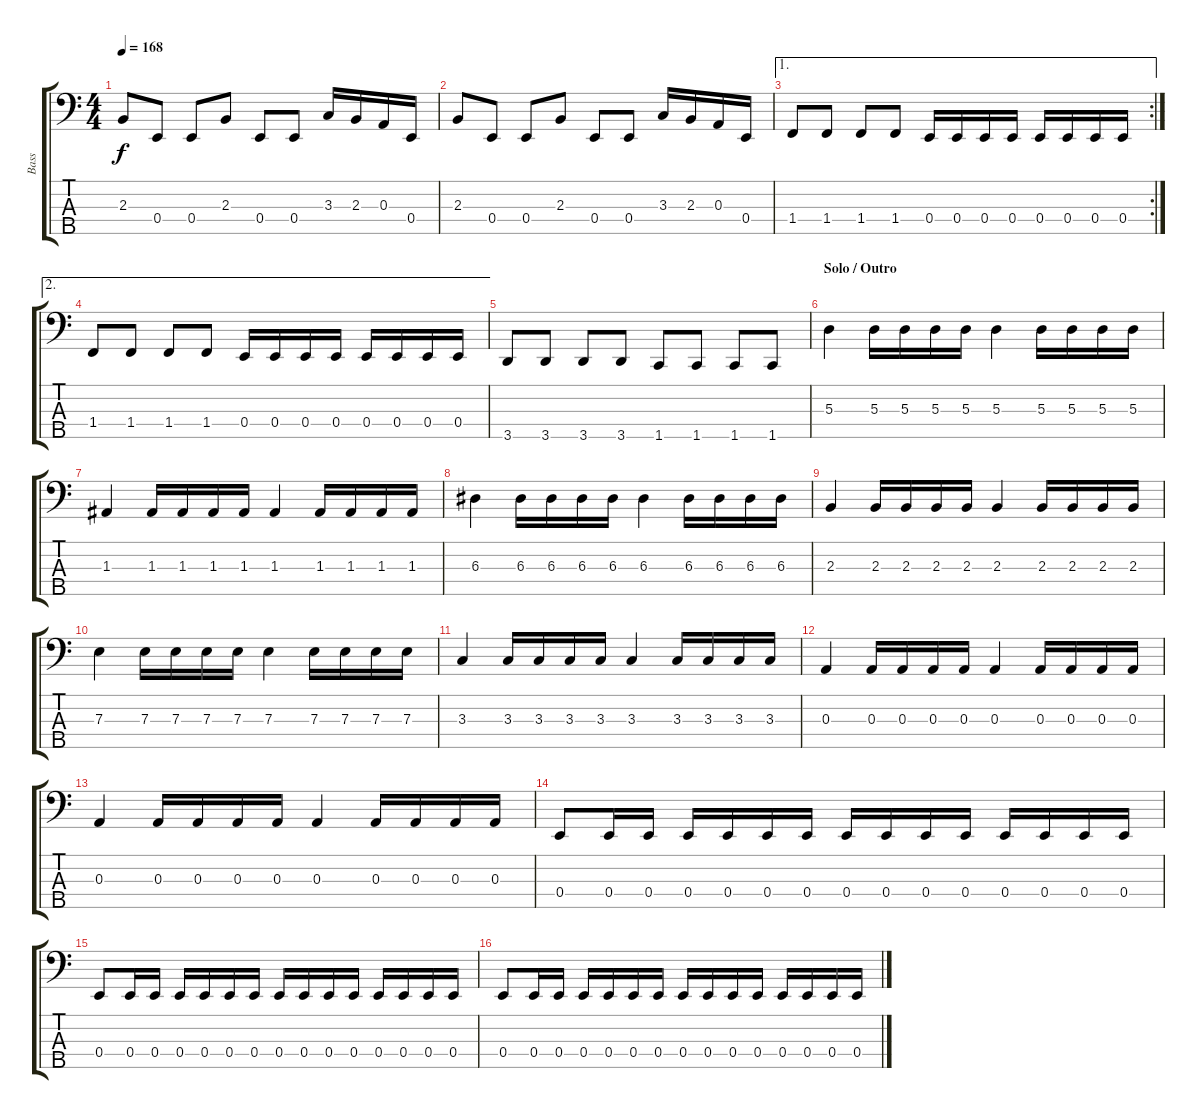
\track ("Bass" "Bass") {instrument electricbassfinger}
\staff {score tabs}
\tuning (G2 D2 A1 E1 B0) {hide}
\ts (4 4)
\tempo 168
\clef f4
\ks c
2.3.8{dy f} 0.4.8 0.4.8 2.3.8 0.4.8 0.4.8 3.3.16 2.3.16 0.3.16 0.4.16 |
2.3.8 0.4.8 0.4.8 2.3.8 0.4.8 0.4.8 3.3.16 2.3.16 0.3.16 0.4.16 |
\ae 1
\rc 2
1.4.8 1.4.8 1.4.8 1.4.8 0.4.16 0.4.16 0.4.16 0.4.16 0.4.16 0.4.16 0.4.16 0.4.16 |
\ae 2
1.4.8 1.4.8 1.4.8 1.4.8 0.4.16 0.4.16 0.4.16 0.4.16 0.4.16 0.4.16 0.4.16 0.4.16 |
3.5.8 3.5.8 3.5.8 3.5.8 1.5.8 1.5.8 1.5.8 1.5.8 |
\section ("" "Solo / Outro")
5.3.4 5.3.16 5.3.16 5.3.16 5.3.16 5.3.4 5.3.16 5.3.16 5.3.16 5.3.16 |
1.3.4 1.3.16 1.3.16 1.3.16 1.3.16 1.3.4 1.3.16 1.3.16 1.3.16 1.3.16 |
6.3.4 6.3.16 6.3.16 6.3.16 6.3.16 6.3.4 6.3.16 6.3.16 6.3.16 6.3.16 |
2.3.4 2.3.16 2.3.16 2.3.16 2.3.16 2.3.4 2.3.16 2.3.16 2.3.16 2.3.16 |
7.3.4 7.3.16 7.3.16 7.3.16 7.3.16 7.3.4 7.3.16 7.3.16 7.3.16 7.3.16 |
3.3.4 3.3.16 3.3.16 3.3.16 3.3.16 3.3.4 3.3.16 3.3.16 3.3.16 3.3.16 |
0.3.4 0.3.16 0.3.16 0.3.16 0.3.16 0.3.4 0.3.16 0.3.16 0.3.16 0.3.16 |
0.3.4 0.3.16 0.3.16 0.3.16 0.3.16 0.3.4 0.3.16 0.3.16 0.3.16 0.3.16 |
0.4.8 0.4.16 0.4.16 0.4.16 0.4.16 0.4.16 0.4.16 0.4.16 0.4.16 0.4.16 0.4.16 0.4.16 0.4.16 0.4.16 0.4.16 |
0.4.8 0.4.16 0.4.16 0.4.16 0.4.16 0.4.16 0.4.16 0.4.16 0.4.16 0.4.16 0.4.16 0.4.16 0.4.16 0.4.16 0.4.16 |
0.4.8 0.4.16 0.4.16 0.4.16 0.4.16 0.4.16 0.4.16 0.4.16 0.4.16 0.4.16 0.4.16 0.4.16 0.4.16 0.4.16 0.4.16
